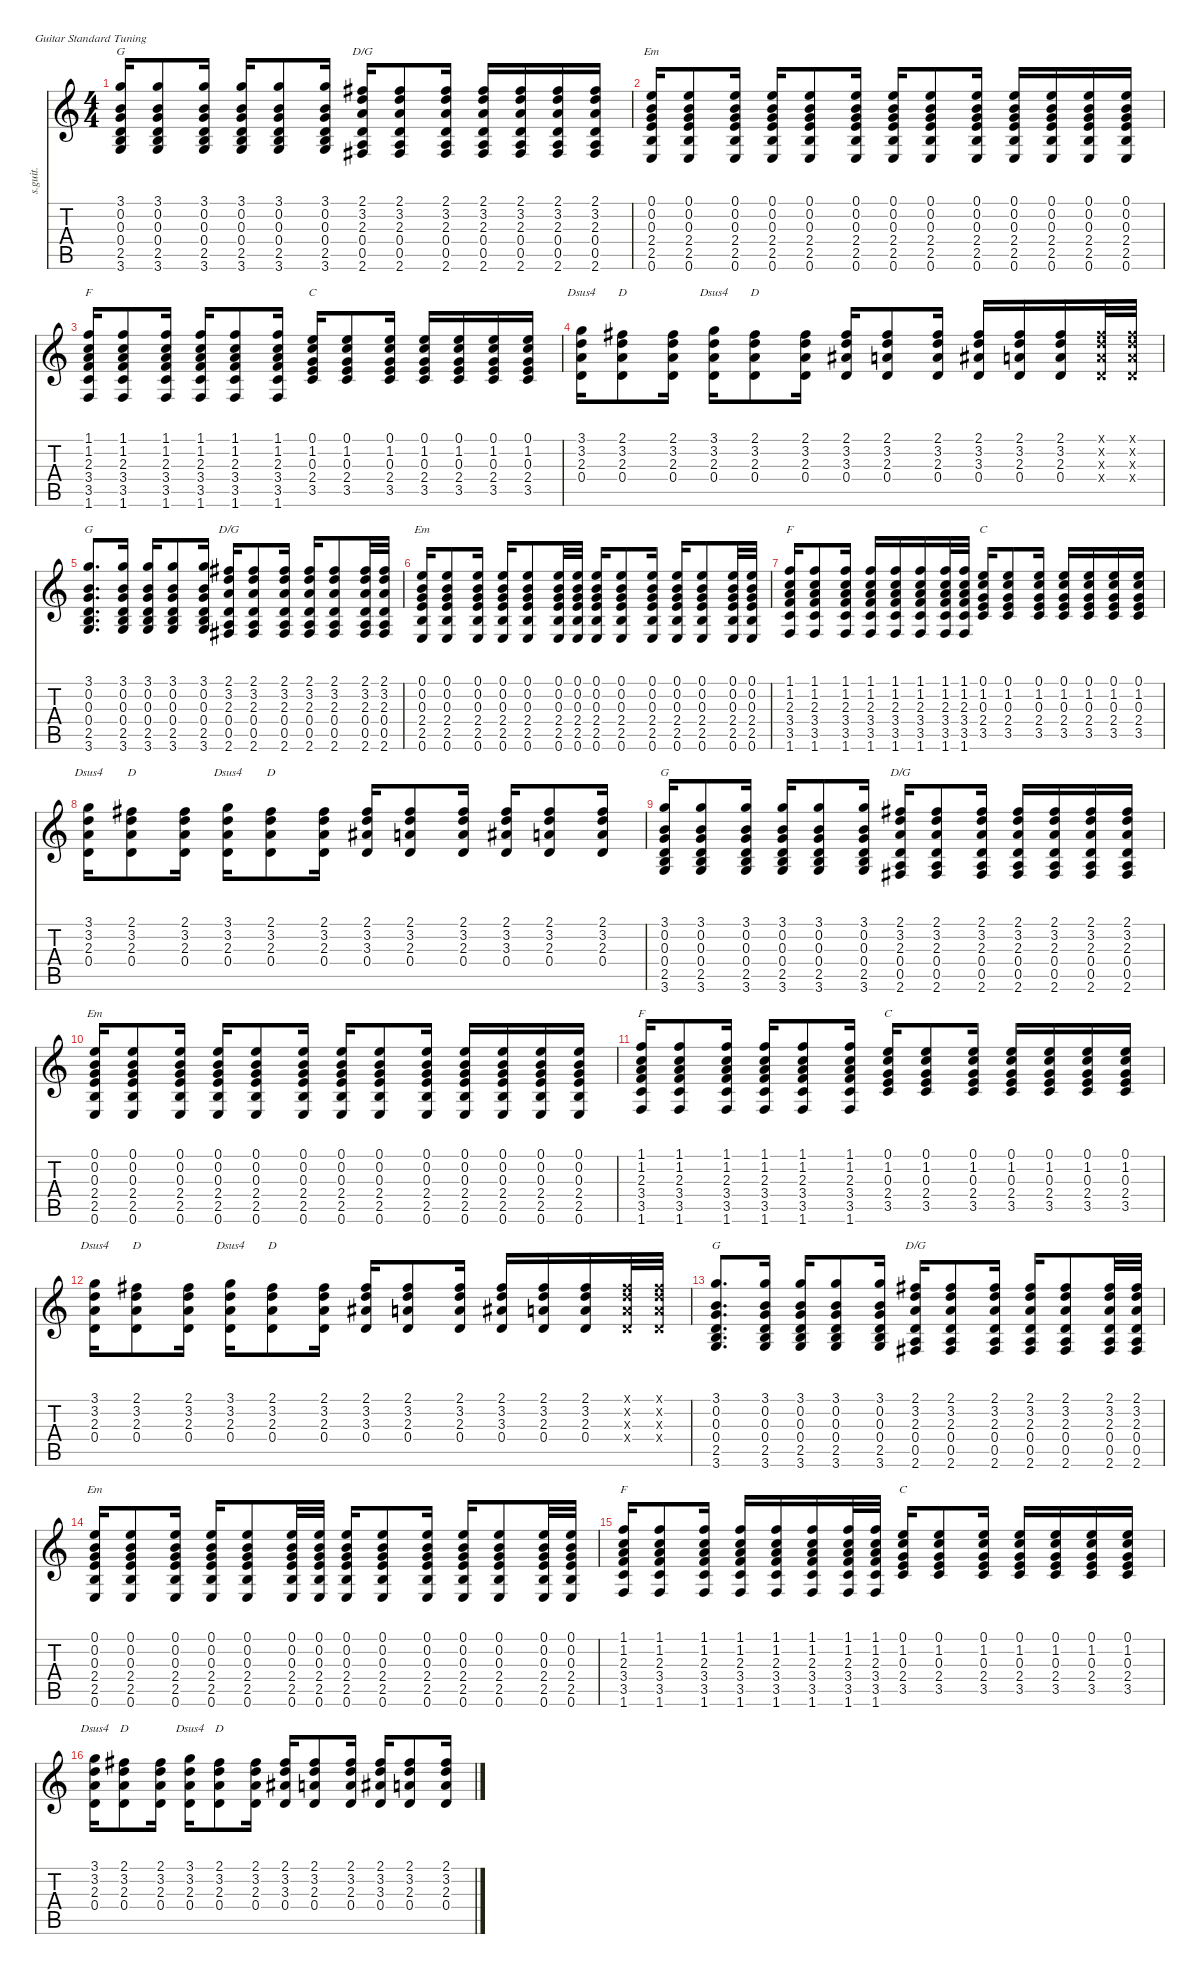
\defaultSystemsLayout 4
\hideDynamics
\bracketExtendMode nobrackets
\track ("Allen Collins (Acoustic Guitar Dub)" "s.guit.") {instrument acousticguitarsteel}
\staff {score tabs}
\tuning (E4 B3 G3 D3 A2 E2)
\chord ("G" 3 1 2 2 0 x) {showdiagram false}
\chord ("Em" 3 1 2 2 0 x) {showdiagram false}
\chord ("F" 3 1 2 2 0 x) {showdiagram false}
\chord ("C" 3 1 2 2 0 x) {showdiagram false}
\chord ("D" 3 1 2 2 0 x) {showdiagram false}
\chord ("Dsus4" 3 1 2 2 0 x) {showdiagram false}
\chord ("D/G" 3 1 2 2 0 x) {showdiagram false}
\ts (4 4)
\tempo (60 hide)
\clef g2
\ks c
(3.1 0.2 0.3 0.4 2.5 3.6).16{ch "G" lyrics (0 "") lyrics (1 "") lyrics (2 "") lyrics (3 "") lyrics (4 "") dy f} (3.1 0.2 0.3 0.4 2.5 3.6).8{lyrics (0 "") lyrics (1 "") lyrics (2 "") lyrics (3 "") lyrics (4 "")} (3.1 0.2 0.3 0.4 2.5 3.6).16{lyrics (0 "") lyrics (1 "") lyrics (2 "") lyrics (3 "") lyrics (4 "")} (3.1 0.2 0.3 0.4 2.5 3.6).16{lyrics (0 "") lyrics (1 "") lyrics (2 "") lyrics (3 "") lyrics (4 "")} (3.1 0.2 0.3 0.4 2.5 3.6).8{lyrics (0 "") lyrics (1 "") lyrics (2 "") lyrics (3 "") lyrics (4 "")} (3.1 0.2 0.3 0.4 2.5 3.6).16{lyrics (0 "") lyrics (1 "") lyrics (2 "") lyrics (3 "") lyrics (4 "")} (2.1{acc #} 3.2 2.3 0.4 0.5 2.6{acc #}).16{ch "D/G" lyrics (0 "") lyrics (1 "") lyrics (2 "") lyrics (3 "") lyrics (4 "")} (2.1{acc #} 3.2 2.3 0.4 0.5 2.6{acc #}).8{lyrics (0 "") lyrics (1 "") lyrics (2 "") lyrics (3 "") lyrics (4 "")} (2.1{acc #} 3.2 2.3 0.4 0.5 2.6{acc #}).16{lyrics (0 "") lyrics (1 "") lyrics (2 "") lyrics (3 "") lyrics (4 "")} (2.1{acc #} 3.2 2.3 0.4 0.5 2.6{acc #}).16{lyrics (0 "") lyrics (1 "") lyrics (2 "") lyrics (3 "") lyrics (4 "")} (2.1{acc #} 3.2 2.3 0.4 0.5 2.6{acc #}).16{lyrics (0 "") lyrics (1 "") lyrics (2 "") lyrics (3 "") lyrics (4 "")} (2.1{acc #} 3.2 2.3 0.4 0.5 2.6{acc #}).16{lyrics (0 "") lyrics (1 "") lyrics (2 "") lyrics (3 "") lyrics (4 "")} (2.1{acc #} 3.2 2.3 0.4 0.5 2.6{acc #}).16{lyrics (0 "") lyrics (1 "") lyrics (2 "") lyrics (3 "") lyrics (4 "")} |
(0.1 0.2 0.3 2.4 2.5 0.6).16{ch "Em" lyrics (0 "") lyrics (1 "") lyrics (2 "") lyrics (3 "") lyrics (4 "")} (0.1 0.2 0.3 2.4 2.5 0.6).8{lyrics (0 "") lyrics (1 "") lyrics (2 "") lyrics (3 "") lyrics (4 "")} (0.1 0.2 0.3 2.4 2.5 0.6).16{lyrics (0 "") lyrics (1 "") lyrics (2 "") lyrics (3 "") lyrics (4 "")} (0.1 0.2 0.3 2.4 2.5 0.6).16{lyrics (0 "") lyrics (1 "") lyrics (2 "") lyrics (3 "") lyrics (4 "")} (0.1 0.2 0.3 2.4 2.5 0.6).8{lyrics (0 "") lyrics (1 "") lyrics (2 "") lyrics (3 "") lyrics (4 "")} (0.1 0.2 0.3 2.4 2.5 0.6).16{lyrics (0 "") lyrics (1 "") lyrics (2 "") lyrics (3 "") lyrics (4 "")} (0.1 0.2 0.3 2.4 2.5 0.6).16{lyrics (0 "") lyrics (1 "") lyrics (2 "") lyrics (3 "") lyrics (4 "")} (0.1 0.2 0.3 2.4 2.5 0.6).8{lyrics (0 "") lyrics (1 "") lyrics (2 "") lyrics (3 "") lyrics (4 "")} (0.1 0.2 0.3 2.4 2.5 0.6).16{lyrics (0 "") lyrics (1 "") lyrics (2 "") lyrics (3 "") lyrics (4 "")} (0.1 0.2 0.3 2.4 2.5 0.6).16{lyrics (0 "") lyrics (1 "") lyrics (2 "") lyrics (3 "") lyrics (4 "")} (0.1 0.2 0.3 2.4 2.5 0.6).16{lyrics (0 "") lyrics (1 "") lyrics (2 "") lyrics (3 "") lyrics (4 "")} (0.1 0.2 0.3 2.4 2.5 0.6).16{lyrics (0 "") lyrics (1 "") lyrics (2 "") lyrics (3 "") lyrics (4 "")} (0.1 0.2 0.3 2.4 2.5 0.6).16{lyrics (0 "") lyrics (1 "") lyrics (2 "") lyrics (3 "") lyrics (4 "")} |
(1.1 1.2 2.3 3.4 3.5 1.6).16{ch "F" lyrics (0 "") lyrics (1 "") lyrics (2 "") lyrics (3 "") lyrics (4 "")} (1.1 1.2 2.3 3.4 3.5 1.6).8{lyrics (0 "") lyrics (1 "") lyrics (2 "") lyrics (3 "") lyrics (4 "")} (1.1 1.2 2.3 3.4 3.5 1.6).16{lyrics (0 "") lyrics (1 "") lyrics (2 "") lyrics (3 "") lyrics (4 "")} (1.1 1.2 2.3 3.4 3.5 1.6).16{lyrics (0 "") lyrics (1 "") lyrics (2 "") lyrics (3 "") lyrics (4 "")} (1.1 1.2 2.3 3.4 3.5 1.6).8{lyrics (0 "") lyrics (1 "") lyrics (2 "") lyrics (3 "") lyrics (4 "")} (1.1 1.2 2.3 3.4 3.5 1.6).16{lyrics (0 "") lyrics (1 "") lyrics (2 "") lyrics (3 "") lyrics (4 "")} (0.1 1.2 0.3 2.4 3.5).16{ch "C" lyrics (0 "") lyrics (1 "") lyrics (2 "") lyrics (3 "") lyrics (4 "")} (0.1 1.2 0.3 2.4 3.5).8{lyrics (0 "") lyrics (1 "") lyrics (2 "") lyrics (3 "") lyrics (4 "")} (0.1 1.2 0.3 2.4 3.5).16{lyrics (0 "") lyrics (1 "") lyrics (2 "") lyrics (3 "") lyrics (4 "")} (0.1 1.2 0.3 2.4 3.5).16{lyrics (0 "") lyrics (1 "") lyrics (2 "") lyrics (3 "") lyrics (4 "")} (0.1 1.2 0.3 2.4 3.5).16{lyrics (0 "") lyrics (1 "") lyrics (2 "") lyrics (3 "") lyrics (4 "")} (0.1 1.2 0.3 2.4 3.5).16{lyrics (0 "") lyrics (1 "") lyrics (2 "") lyrics (3 "") lyrics (4 "")} (0.1 1.2 0.3 2.4 3.5).16{lyrics (0 "") lyrics (1 "") lyrics (2 "") lyrics (3 "") lyrics (4 "")} |
(3.1 3.2 2.3 0.4).16{ch "Dsus4" lyrics (0 "") lyrics (1 "") lyrics (2 "") lyrics (3 "") lyrics (4 "")} (2.1{acc #} 3.2 2.3 0.4).8{ch "D" lyrics (0 "") lyrics (1 "") lyrics (2 "") lyrics (3 "") lyrics (4 "")} (2.1{acc #} 3.2 2.3 0.4).16{lyrics (0 "") lyrics (1 "") lyrics (2 "") lyrics (3 "") lyrics (4 "")} (3.1 3.2 2.3 0.4).16{ch "Dsus4" lyrics (0 "") lyrics (1 "") lyrics (2 "") lyrics (3 "") lyrics (4 "")} (2.1{acc #} 3.2 2.3 0.4).8{ch "D" lyrics (0 "") lyrics (1 "") lyrics (2 "") lyrics (3 "") lyrics (4 "")} (2.1{acc #} 3.2 2.3 0.4).16{lyrics (0 "") lyrics (1 "") lyrics (2 "") lyrics (3 "") lyrics (4 "")} (2.1{acc #} 3.2 3.3{acc #} 0.4).16{lyrics (0 "") lyrics (1 "") lyrics (2 "") lyrics (3 "") lyrics (4 "")} (2.1{acc #} 3.2 2.3 0.4).8{lyrics (0 "") lyrics (1 "") lyrics (2 "") lyrics (3 "") lyrics (4 "")} (2.1{acc #} 3.2 2.3 0.4).16{lyrics (0 "") lyrics (1 "") lyrics (2 "") lyrics (3 "") lyrics (4 "")} (2.1{acc #} 3.2 3.3{acc #} 0.4).16{lyrics (0 "") lyrics (1 "") lyrics (2 "") lyrics (3 "") lyrics (4 "")} (2.1{acc #} 3.2 2.3 0.4).16{lyrics (0 "") lyrics (1 "") lyrics (2 "") lyrics (3 "") lyrics (4 "")} (2.1{acc #} 3.2 2.3 0.4).16{lyrics (0 "") lyrics (1 "") lyrics (2 "") lyrics (3 "") lyrics (4 "")} (2.1{x acc #} 3.2{x} 2.3{x} 0.4{x}).32{lyrics (0 "") lyrics (1 "") lyrics (2 "") lyrics (3 "") lyrics (4 "")} (2.1{x acc #} 3.2{x} 2.3{x} 0.4{x}).32{lyrics (0 "") lyrics (1 "") lyrics (2 "") lyrics (3 "") lyrics (4 "")} |
(3.1 0.2 0.3 0.4 2.5 3.6).8{d ch "G" lyrics (0 "") lyrics (1 "") lyrics (2 "") lyrics (3 "") lyrics (4 "")} (3.1 0.2 0.3 0.4 2.5 3.6).16{lyrics (0 "") lyrics (1 "") lyrics (2 "") lyrics (3 "") lyrics (4 "")} (3.1 0.2 0.3 0.4 2.5 3.6).16{lyrics (0 "") lyrics (1 "") lyrics (2 "") lyrics (3 "") lyrics (4 "")} (3.1 0.2 0.3 0.4 2.5 3.6).8{lyrics (0 "") lyrics (1 "") lyrics (2 "") lyrics (3 "") lyrics (4 "")} (3.1 0.2 0.3 0.4 2.5 3.6).16{lyrics (0 "") lyrics (1 "") lyrics (2 "") lyrics (3 "") lyrics (4 "")} (2.1{acc #} 3.2 2.3 0.4 0.5 2.6{acc #}).16{ch "D/G" lyrics (0 "") lyrics (1 "") lyrics (2 "") lyrics (3 "") lyrics (4 "")} (2.1{acc #} 3.2 2.3 0.4 0.5 2.6{acc #}).8{lyrics (0 "") lyrics (1 "") lyrics (2 "") lyrics (3 "") lyrics (4 "")} (2.1{acc #} 3.2 2.3 0.4 0.5 2.6{acc #}).16{lyrics (0 "") lyrics (1 "") lyrics (2 "") lyrics (3 "") lyrics (4 "")} (2.1{acc #} 3.2 2.3 0.4 0.5 2.6{acc #}).16{lyrics (0 "") lyrics (1 "") lyrics (2 "") lyrics (3 "") lyrics (4 "")} (2.1{acc #} 3.2 2.3 0.4 0.5 2.6{acc #}).8{lyrics (0 "") lyrics (1 "") lyrics (2 "") lyrics (3 "") lyrics (4 "")} (2.1{acc #} 3.2 2.3 0.4 0.5 2.6{acc #}).32{lyrics (0 "") lyrics (1 "") lyrics (2 "") lyrics (3 "") lyrics (4 "")} (2.1{acc #} 3.2 2.3 0.4 0.5 2.6{acc #}).32{lyrics (0 "") lyrics (1 "") lyrics (2 "") lyrics (3 "") lyrics (4 "")} |
(0.1 0.2 0.3 2.4 2.5 0.6).16{ch "Em" lyrics (0 "") lyrics (1 "") lyrics (2 "") lyrics (3 "") lyrics (4 "")} (0.1 0.2 0.3 2.4 2.5 0.6).8{lyrics (0 "") lyrics (1 "") lyrics (2 "") lyrics (3 "") lyrics (4 "")} (0.1 0.2 0.3 2.4 2.5 0.6).16{lyrics (0 "") lyrics (1 "") lyrics (2 "") lyrics (3 "") lyrics (4 "")} (0.1 0.2 0.3 2.4 2.5 0.6).16{lyrics (0 "") lyrics (1 "") lyrics (2 "") lyrics (3 "") lyrics (4 "")} (0.1 0.2 0.3 2.4 2.5 0.6).8{lyrics (0 "") lyrics (1 "") lyrics (2 "") lyrics (3 "") lyrics (4 "")} (0.1 0.2 0.3 2.4 2.5 0.6).32{lyrics (0 "") lyrics (1 "") lyrics (2 "") lyrics (3 "") lyrics (4 "")} (0.1 0.2 0.3 2.4 2.5 0.6).32{lyrics (0 "") lyrics (1 "") lyrics (2 "") lyrics (3 "") lyrics (4 "")} (0.1 0.2 0.3 2.4 2.5 0.6).16{lyrics (0 "") lyrics (1 "") lyrics (2 "") lyrics (3 "") lyrics (4 "")} (0.1 0.2 0.3 2.4 2.5 0.6).8{lyrics (0 "") lyrics (1 "") lyrics (2 "") lyrics (3 "") lyrics (4 "")} (0.1 0.2 0.3 2.4 2.5 0.6).16{lyrics (0 "") lyrics (1 "") lyrics (2 "") lyrics (3 "") lyrics (4 "")} (0.1 0.2 0.3 2.4 2.5 0.6).16{lyrics (0 "") lyrics (1 "") lyrics (2 "") lyrics (3 "") lyrics (4 "")} (0.1 0.2 0.3 2.4 2.5 0.6).8{lyrics (0 "") lyrics (1 "") lyrics (2 "") lyrics (3 "") lyrics (4 "")} (0.1 0.2 0.3 2.4 2.5 0.6).32{lyrics (0 "") lyrics (1 "") lyrics (2 "") lyrics (3 "") lyrics (4 "")} (0.1 0.2 0.3 2.4 2.5 0.6).32{lyrics (0 "") lyrics (1 "") lyrics (2 "") lyrics (3 "") lyrics (4 "")} |
(1.1 1.2 2.3 3.4 3.5 1.6).16{ch "F" lyrics (0 "") lyrics (1 "") lyrics (2 "") lyrics (3 "") lyrics (4 "")} (1.1 1.2 2.3 3.4 3.5 1.6).8{lyrics (0 "") lyrics (1 "") lyrics (2 "") lyrics (3 "") lyrics (4 "")} (1.1 1.2 2.3 3.4 3.5 1.6).16{lyrics (0 "") lyrics (1 "") lyrics (2 "") lyrics (3 "") lyrics (4 "")} (1.1 1.2 2.3 3.4 3.5 1.6).16{lyrics (0 "") lyrics (1 "") lyrics (2 "") lyrics (3 "") lyrics (4 "")} (1.1 1.2 2.3 3.4 3.5 1.6).16{lyrics (0 "") lyrics (1 "") lyrics (2 "") lyrics (3 "") lyrics (4 "")} (1.1 1.2 2.3 3.4 3.5 1.6).16{lyrics (0 "") lyrics (1 "") lyrics (2 "") lyrics (3 "") lyrics (4 "")} (1.1 1.2 2.3 3.4 3.5 1.6).32{lyrics (0 "") lyrics (1 "") lyrics (2 "") lyrics (3 "") lyrics (4 "")} (1.1 1.2 2.3 3.4 3.5 1.6).32{lyrics (0 "") lyrics (1 "") lyrics (2 "") lyrics (3 "") lyrics (4 "")} (0.1 1.2 0.3 2.4 3.5).16{ch "C" lyrics (0 "") lyrics (1 "") lyrics (2 "") lyrics (3 "") lyrics (4 "")} (0.1 1.2 0.3 2.4 3.5).8{lyrics (0 "") lyrics (1 "") lyrics (2 "") lyrics (3 "") lyrics (4 "")} (0.1 1.2 0.3 2.4 3.5).16{lyrics (0 "") lyrics (1 "") lyrics (2 "") lyrics (3 "") lyrics (4 "")} (0.1 1.2 0.3 2.4 3.5).16{lyrics (0 "") lyrics (1 "") lyrics (2 "") lyrics (3 "") lyrics (4 "")} (0.1 1.2 0.3 2.4 3.5).16{lyrics (0 "") lyrics (1 "") lyrics (2 "") lyrics (3 "") lyrics (4 "")} (0.1 1.2 0.3 2.4 3.5).16{lyrics (0 "") lyrics (1 "") lyrics (2 "") lyrics (3 "") lyrics (4 "")} (0.1 1.2 0.3 2.4 3.5).16{lyrics (0 "") lyrics (1 "") lyrics (2 "") lyrics (3 "") lyrics (4 "")} |
(3.1 3.2 2.3 0.4).16{ch "Dsus4" lyrics (0 "") lyrics (1 "") lyrics (2 "") lyrics (3 "") lyrics (4 "")} (2.1{acc #} 3.2 2.3 0.4).8{ch "D" lyrics (0 "") lyrics (1 "") lyrics (2 "") lyrics (3 "") lyrics (4 "")} (2.1{acc #} 3.2 2.3 0.4).16{lyrics (0 "") lyrics (1 "") lyrics (2 "") lyrics (3 "") lyrics (4 "")} (3.1 3.2 2.3 0.4).16{ch "Dsus4" lyrics (0 "") lyrics (1 "") lyrics (2 "") lyrics (3 "") lyrics (4 "")} (2.1{acc #} 3.2 2.3 0.4).8{ch "D" lyrics (0 "") lyrics (1 "") lyrics (2 "") lyrics (3 "") lyrics (4 "")} (2.1{acc #} 3.2 2.3 0.4).16{lyrics (0 "") lyrics (1 "") lyrics (2 "") lyrics (3 "") lyrics (4 "")} (2.1{acc #} 3.2 3.3{acc #} 0.4).16{lyrics (0 "") lyrics (1 "") lyrics (2 "") lyrics (3 "") lyrics (4 "")} (2.1{acc #} 3.2 2.3 0.4).8{lyrics (0 "") lyrics (1 "") lyrics (2 "") lyrics (3 "") lyrics (4 "")} (2.1{acc #} 3.2 2.3 0.4).16{lyrics (0 "") lyrics (1 "") lyrics (2 "") lyrics (3 "") lyrics (4 "")} (2.1{acc #} 3.2 3.3{acc #} 0.4).16{lyrics (0 "") lyrics (1 "") lyrics (2 "") lyrics (3 "") lyrics (4 "")} (2.1{acc #} 3.2 2.3 0.4).8{lyrics (0 "") lyrics (1 "") lyrics (2 "") lyrics (3 "") lyrics (4 "")} (2.1{acc #} 3.2 2.3 0.4).16{lyrics (0 "") lyrics (1 "") lyrics (2 "") lyrics (3 "") lyrics (4 "")} |
(3.1 0.2 0.3 0.4 2.5 3.6).16{ch "G" lyrics (0 "") lyrics (1 "") lyrics (2 "") lyrics (3 "") lyrics (4 "")} (3.1 0.2 0.3 0.4 2.5 3.6).8{lyrics (0 "") lyrics (1 "") lyrics (2 "") lyrics (3 "") lyrics (4 "")} (3.1 0.2 0.3 0.4 2.5 3.6).16{lyrics (0 "") lyrics (1 "") lyrics (2 "") lyrics (3 "") lyrics (4 "")} (3.1 0.2 0.3 0.4 2.5 3.6).16{lyrics (0 "") lyrics (1 "") lyrics (2 "") lyrics (3 "") lyrics (4 "")} (3.1 0.2 0.3 0.4 2.5 3.6).8{lyrics (0 "") lyrics (1 "") lyrics (2 "") lyrics (3 "") lyrics (4 "")} (3.1 0.2 0.3 0.4 2.5 3.6).16{lyrics (0 "") lyrics (1 "") lyrics (2 "") lyrics (3 "") lyrics (4 "")} (2.1{acc #} 3.2 2.3 0.4 0.5 2.6{acc #}).16{ch "D/G" lyrics (0 "") lyrics (1 "") lyrics (2 "") lyrics (3 "") lyrics (4 "")} (2.1{acc #} 3.2 2.3 0.4 0.5 2.6{acc #}).8{lyrics (0 "") lyrics (1 "") lyrics (2 "") lyrics (3 "") lyrics (4 "")} (2.1{acc #} 3.2 2.3 0.4 0.5 2.6{acc #}).16{lyrics (0 "") lyrics (1 "") lyrics (2 "") lyrics (3 "") lyrics (4 "")} (2.1{acc #} 3.2 2.3 0.4 0.5 2.6{acc #}).16{lyrics (0 "") lyrics (1 "") lyrics (2 "") lyrics (3 "") lyrics (4 "")} (2.1{acc #} 3.2 2.3 0.4 0.5 2.6{acc #}).16{lyrics (0 "") lyrics (1 "") lyrics (2 "") lyrics (3 "") lyrics (4 "")} (2.1{acc #} 3.2 2.3 0.4 0.5 2.6{acc #}).16{lyrics (0 "") lyrics (1 "") lyrics (2 "") lyrics (3 "") lyrics (4 "")} (2.1{acc #} 3.2 2.3 0.4 0.5 2.6{acc #}).16{lyrics (0 "") lyrics (1 "") lyrics (2 "") lyrics (3 "") lyrics (4 "")} |
(0.1 0.2 0.3 2.4 2.5 0.6).16{ch "Em" lyrics (0 "") lyrics (1 "") lyrics (2 "") lyrics (3 "") lyrics (4 "")} (0.1 0.2 0.3 2.4 2.5 0.6).8{lyrics (0 "") lyrics (1 "") lyrics (2 "") lyrics (3 "") lyrics (4 "")} (0.1 0.2 0.3 2.4 2.5 0.6).16{lyrics (0 "") lyrics (1 "") lyrics (2 "") lyrics (3 "") lyrics (4 "")} (0.1 0.2 0.3 2.4 2.5 0.6).16{lyrics (0 "") lyrics (1 "") lyrics (2 "") lyrics (3 "") lyrics (4 "")} (0.1 0.2 0.3 2.4 2.5 0.6).8{lyrics (0 "") lyrics (1 "") lyrics (2 "") lyrics (3 "") lyrics (4 "")} (0.1 0.2 0.3 2.4 2.5 0.6).16{lyrics (0 "") lyrics (1 "") lyrics (2 "") lyrics (3 "") lyrics (4 "")} (0.1 0.2 0.3 2.4 2.5 0.6).16{lyrics (0 "") lyrics (1 "") lyrics (2 "") lyrics (3 "") lyrics (4 "")} (0.1 0.2 0.3 2.4 2.5 0.6).8{lyrics (0 "") lyrics (1 "") lyrics (2 "") lyrics (3 "") lyrics (4 "")} (0.1 0.2 0.3 2.4 2.5 0.6).16{lyrics (0 "") lyrics (1 "") lyrics (2 "") lyrics (3 "") lyrics (4 "")} (0.1 0.2 0.3 2.4 2.5 0.6).16{lyrics (0 "") lyrics (1 "") lyrics (2 "") lyrics (3 "") lyrics (4 "")} (0.1 0.2 0.3 2.4 2.5 0.6).16{lyrics (0 "") lyrics (1 "") lyrics (2 "") lyrics (3 "") lyrics (4 "")} (0.1 0.2 0.3 2.4 2.5 0.6).16{lyrics (0 "") lyrics (1 "") lyrics (2 "") lyrics (3 "") lyrics (4 "")} (0.1 0.2 0.3 2.4 2.5 0.6).16{lyrics (0 "") lyrics (1 "") lyrics (2 "") lyrics (3 "") lyrics (4 "")} |
(1.1 1.2 2.3 3.4 3.5 1.6).16{ch "F" lyrics (0 "") lyrics (1 "") lyrics (2 "") lyrics (3 "") lyrics (4 "")} (1.1 1.2 2.3 3.4 3.5 1.6).8{lyrics (0 "") lyrics (1 "") lyrics (2 "") lyrics (3 "") lyrics (4 "")} (1.1 1.2 2.3 3.4 3.5 1.6).16{lyrics (0 "") lyrics (1 "") lyrics (2 "") lyrics (3 "") lyrics (4 "")} (1.1 1.2 2.3 3.4 3.5 1.6).16{lyrics (0 "") lyrics (1 "") lyrics (2 "") lyrics (3 "") lyrics (4 "")} (1.1 1.2 2.3 3.4 3.5 1.6).8{lyrics (0 "") lyrics (1 "") lyrics (2 "") lyrics (3 "") lyrics (4 "")} (1.1 1.2 2.3 3.4 3.5 1.6).16{lyrics (0 "") lyrics (1 "") lyrics (2 "") lyrics (3 "") lyrics (4 "")} (0.1 1.2 0.3 2.4 3.5).16{ch "C" lyrics (0 "") lyrics (1 "") lyrics (2 "") lyrics (3 "") lyrics (4 "")} (0.1 1.2 0.3 2.4 3.5).8{lyrics (0 "") lyrics (1 "") lyrics (2 "") lyrics (3 "") lyrics (4 "")} (0.1 1.2 0.3 2.4 3.5).16{lyrics (0 "") lyrics (1 "") lyrics (2 "") lyrics (3 "") lyrics (4 "")} (0.1 1.2 0.3 2.4 3.5).16{lyrics (0 "") lyrics (1 "") lyrics (2 "") lyrics (3 "") lyrics (4 "")} (0.1 1.2 0.3 2.4 3.5).16{lyrics (0 "") lyrics (1 "") lyrics (2 "") lyrics (3 "") lyrics (4 "")} (0.1 1.2 0.3 2.4 3.5).16{lyrics (0 "") lyrics (1 "") lyrics (2 "") lyrics (3 "") lyrics (4 "")} (0.1 1.2 0.3 2.4 3.5).16{lyrics (0 "") lyrics (1 "") lyrics (2 "") lyrics (3 "") lyrics (4 "")} |
(3.1 3.2 2.3 0.4).16{ch "Dsus4" lyrics (0 "") lyrics (1 "") lyrics (2 "") lyrics (3 "") lyrics (4 "")} (2.1{acc #} 3.2 2.3 0.4).8{ch "D" lyrics (0 "") lyrics (1 "") lyrics (2 "") lyrics (3 "") lyrics (4 "")} (2.1{acc #} 3.2 2.3 0.4).16{lyrics (0 "") lyrics (1 "") lyrics (2 "") lyrics (3 "") lyrics (4 "")} (3.1 3.2 2.3 0.4).16{ch "Dsus4" lyrics (0 "") lyrics (1 "") lyrics (2 "") lyrics (3 "") lyrics (4 "")} (2.1{acc #} 3.2 2.3 0.4).8{ch "D" lyrics (0 "") lyrics (1 "") lyrics (2 "") lyrics (3 "") lyrics (4 "")} (2.1{acc #} 3.2 2.3 0.4).16{lyrics (0 "") lyrics (1 "") lyrics (2 "") lyrics (3 "") lyrics (4 "")} (2.1{acc #} 3.2 3.3{acc #} 0.4).16{lyrics (0 "") lyrics (1 "") lyrics (2 "") lyrics (3 "") lyrics (4 "")} (2.1{acc #} 3.2 2.3 0.4).8{lyrics (0 "") lyrics (1 "") lyrics (2 "") lyrics (3 "") lyrics (4 "")} (2.1{acc #} 3.2 2.3 0.4).16{lyrics (0 "") lyrics (1 "") lyrics (2 "") lyrics (3 "") lyrics (4 "")} (2.1{acc #} 3.2 3.3{acc #} 0.4).16{lyrics (0 "") lyrics (1 "") lyrics (2 "") lyrics (3 "") lyrics (4 "")} (2.1{acc #} 3.2 2.3 0.4).16{lyrics (0 "") lyrics (1 "") lyrics (2 "") lyrics (3 "") lyrics (4 "")} (2.1{acc #} 3.2 2.3 0.4).16{lyrics (0 "") lyrics (1 "") lyrics (2 "") lyrics (3 "") lyrics (4 "")} (2.1{x acc #} 3.2{x} 2.3{x} 0.4{x}).32{lyrics (0 "") lyrics (1 "") lyrics (2 "") lyrics (3 "") lyrics (4 "")} (2.1{x acc #} 3.2{x} 2.3{x} 0.4{x}).32{lyrics (0 "") lyrics (1 "") lyrics (2 "") lyrics (3 "") lyrics (4 "")} |
(3.1 0.2 0.3 0.4 2.5 3.6).8{d ch "G" lyrics (0 "") lyrics (1 "") lyrics (2 "") lyrics (3 "") lyrics (4 "")} (3.1 0.2 0.3 0.4 2.5 3.6).16{lyrics (0 "") lyrics (1 "") lyrics (2 "") lyrics (3 "") lyrics (4 "")} (3.1 0.2 0.3 0.4 2.5 3.6).16{lyrics (0 "") lyrics (1 "") lyrics (2 "") lyrics (3 "") lyrics (4 "")} (3.1 0.2 0.3 0.4 2.5 3.6).8{lyrics (0 "") lyrics (1 "") lyrics (2 "") lyrics (3 "") lyrics (4 "")} (3.1 0.2 0.3 0.4 2.5 3.6).16{lyrics (0 "") lyrics (1 "") lyrics (2 "") lyrics (3 "") lyrics (4 "")} (2.1{acc #} 3.2 2.3 0.4 0.5 2.6{acc #}).16{ch "D/G" lyrics (0 "") lyrics (1 "") lyrics (2 "") lyrics (3 "") lyrics (4 "")} (2.1{acc #} 3.2 2.3 0.4 0.5 2.6{acc #}).8{lyrics (0 "") lyrics (1 "") lyrics (2 "") lyrics (3 "") lyrics (4 "")} (2.1{acc #} 3.2 2.3 0.4 0.5 2.6{acc #}).16{lyrics (0 "") lyrics (1 "") lyrics (2 "") lyrics (3 "") lyrics (4 "")} (2.1{acc #} 3.2 2.3 0.4 0.5 2.6{acc #}).16{lyrics (0 "") lyrics (1 "") lyrics (2 "") lyrics (3 "") lyrics (4 "")} (2.1{acc #} 3.2 2.3 0.4 0.5 2.6{acc #}).8{lyrics (0 "") lyrics (1 "") lyrics (2 "") lyrics (3 "") lyrics (4 "")} (2.1{acc #} 3.2 2.3 0.4 0.5 2.6{acc #}).32{lyrics (0 "") lyrics (1 "") lyrics (2 "") lyrics (3 "") lyrics (4 "")} (2.1{acc #} 3.2 2.3 0.4 0.5 2.6{acc #}).32{lyrics (0 "") lyrics (1 "") lyrics (2 "") lyrics (3 "") lyrics (4 "")} |
(0.1 0.2 0.3 2.4 2.5 0.6).16{ch "Em" lyrics (0 "") lyrics (1 "") lyrics (2 "") lyrics (3 "") lyrics (4 "")} (0.1 0.2 0.3 2.4 2.5 0.6).8{lyrics (0 "") lyrics (1 "") lyrics (2 "") lyrics (3 "") lyrics (4 "")} (0.1 0.2 0.3 2.4 2.5 0.6).16{lyrics (0 "") lyrics (1 "") lyrics (2 "") lyrics (3 "") lyrics (4 "")} (0.1 0.2 0.3 2.4 2.5 0.6).16{lyrics (0 "") lyrics (1 "") lyrics (2 "") lyrics (3 "") lyrics (4 "")} (0.1 0.2 0.3 2.4 2.5 0.6).8{lyrics (0 "") lyrics (1 "") lyrics (2 "") lyrics (3 "") lyrics (4 "")} (0.1 0.2 0.3 2.4 2.5 0.6).32{lyrics (0 "") lyrics (1 "") lyrics (2 "") lyrics (3 "") lyrics (4 "")} (0.1 0.2 0.3 2.4 2.5 0.6).32{lyrics (0 "") lyrics (1 "") lyrics (2 "") lyrics (3 "") lyrics (4 "")} (0.1 0.2 0.3 2.4 2.5 0.6).16{lyrics (0 "") lyrics (1 "") lyrics (2 "") lyrics (3 "") lyrics (4 "")} (0.1 0.2 0.3 2.4 2.5 0.6).8{lyrics (0 "") lyrics (1 "") lyrics (2 "") lyrics (3 "") lyrics (4 "")} (0.1 0.2 0.3 2.4 2.5 0.6).16{lyrics (0 "") lyrics (1 "") lyrics (2 "") lyrics (3 "") lyrics (4 "")} (0.1 0.2 0.3 2.4 2.5 0.6).16{lyrics (0 "") lyrics (1 "") lyrics (2 "") lyrics (3 "") lyrics (4 "")} (0.1 0.2 0.3 2.4 2.5 0.6).8{lyrics (0 "") lyrics (1 "") lyrics (2 "") lyrics (3 "") lyrics (4 "")} (0.1 0.2 0.3 2.4 2.5 0.6).32{lyrics (0 "") lyrics (1 "") lyrics (2 "") lyrics (3 "") lyrics (4 "")} (0.1 0.2 0.3 2.4 2.5 0.6).32{lyrics (0 "") lyrics (1 "") lyrics (2 "") lyrics (3 "") lyrics (4 "")} |
(1.1 1.2 2.3 3.4 3.5 1.6).16{ch "F" lyrics (0 "") lyrics (1 "") lyrics (2 "") lyrics (3 "") lyrics (4 "")} (1.1 1.2 2.3 3.4 3.5 1.6).8{lyrics (0 "") lyrics (1 "") lyrics (2 "") lyrics (3 "") lyrics (4 "")} (1.1 1.2 2.3 3.4 3.5 1.6).16{lyrics (0 "") lyrics (1 "") lyrics (2 "") lyrics (3 "") lyrics (4 "")} (1.1 1.2 2.3 3.4 3.5 1.6).16{lyrics (0 "") lyrics (1 "") lyrics (2 "") lyrics (3 "") lyrics (4 "")} (1.1 1.2 2.3 3.4 3.5 1.6).16{lyrics (0 "") lyrics (1 "") lyrics (2 "") lyrics (3 "") lyrics (4 "")} (1.1 1.2 2.3 3.4 3.5 1.6).16{lyrics (0 "") lyrics (1 "") lyrics (2 "") lyrics (3 "") lyrics (4 "")} (1.1 1.2 2.3 3.4 3.5 1.6).32{lyrics (0 "") lyrics (1 "") lyrics (2 "") lyrics (3 "") lyrics (4 "")} (1.1 1.2 2.3 3.4 3.5 1.6).32{lyrics (0 "") lyrics (1 "") lyrics (2 "") lyrics (3 "") lyrics (4 "")} (0.1 1.2 0.3 2.4 3.5).16{ch "C" lyrics (0 "") lyrics (1 "") lyrics (2 "") lyrics (3 "") lyrics (4 "")} (0.1 1.2 0.3 2.4 3.5).8{lyrics (0 "") lyrics (1 "") lyrics (2 "") lyrics (3 "") lyrics (4 "")} (0.1 1.2 0.3 2.4 3.5).16{lyrics (0 "") lyrics (1 "") lyrics (2 "") lyrics (3 "") lyrics (4 "")} (0.1 1.2 0.3 2.4 3.5).16{lyrics (0 "") lyrics (1 "") lyrics (2 "") lyrics (3 "") lyrics (4 "")} (0.1 1.2 0.3 2.4 3.5).16{lyrics (0 "") lyrics (1 "") lyrics (2 "") lyrics (3 "") lyrics (4 "")} (0.1 1.2 0.3 2.4 3.5).16{lyrics (0 "") lyrics (1 "") lyrics (2 "") lyrics (3 "") lyrics (4 "")} (0.1 1.2 0.3 2.4 3.5).16{lyrics (0 "") lyrics (1 "") lyrics (2 "") lyrics (3 "") lyrics (4 "")} |
(3.1 3.2 2.3 0.4).16{ch "Dsus4" lyrics (0 "") lyrics (1 "") lyrics (2 "") lyrics (3 "") lyrics (4 "")} (2.1{acc #} 3.2 2.3 0.4).8{ch "D" lyrics (0 "") lyrics (1 "") lyrics (2 "") lyrics (3 "") lyrics (4 "")} (2.1{acc #} 3.2 2.3 0.4).16{lyrics (0 "") lyrics (1 "") lyrics (2 "") lyrics (3 "") lyrics (4 "")} (3.1 3.2 2.3 0.4).16{ch "Dsus4" lyrics (0 "") lyrics (1 "") lyrics (2 "") lyrics (3 "") lyrics (4 "")} (2.1{acc #} 3.2 2.3 0.4).8{ch "D" lyrics (0 "") lyrics (1 "") lyrics (2 "") lyrics (3 "") lyrics (4 "")} (2.1{acc #} 3.2 2.3 0.4).16{lyrics (0 "") lyrics (1 "") lyrics (2 "") lyrics (3 "") lyrics (4 "")} (2.1{acc #} 3.2 3.3{acc #} 0.4).16{lyrics (0 "") lyrics (1 "") lyrics (2 "") lyrics (3 "") lyrics (4 "")} (2.1{acc #} 3.2 2.3 0.4).8{lyrics (0 "") lyrics (1 "") lyrics (2 "") lyrics (3 "") lyrics (4 "")} (2.1{acc #} 3.2 2.3 0.4).16{lyrics (0 "") lyrics (1 "") lyrics (2 "") lyrics (3 "") lyrics (4 "")} (2.1{acc #} 3.2 3.3{acc #} 0.4).16{lyrics (0 "") lyrics (1 "") lyrics (2 "") lyrics (3 "") lyrics (4 "")} (2.1{acc #} 3.2 2.3 0.4).8{lyrics (0 "") lyrics (1 "") lyrics (2 "") lyrics (3 "") lyrics (4 "")} (2.1{acc #} 3.2 2.3 0.4).16{lyrics (0 "") lyrics (1 "") lyrics (2 "") lyrics (3 "") lyrics (4 "")}
